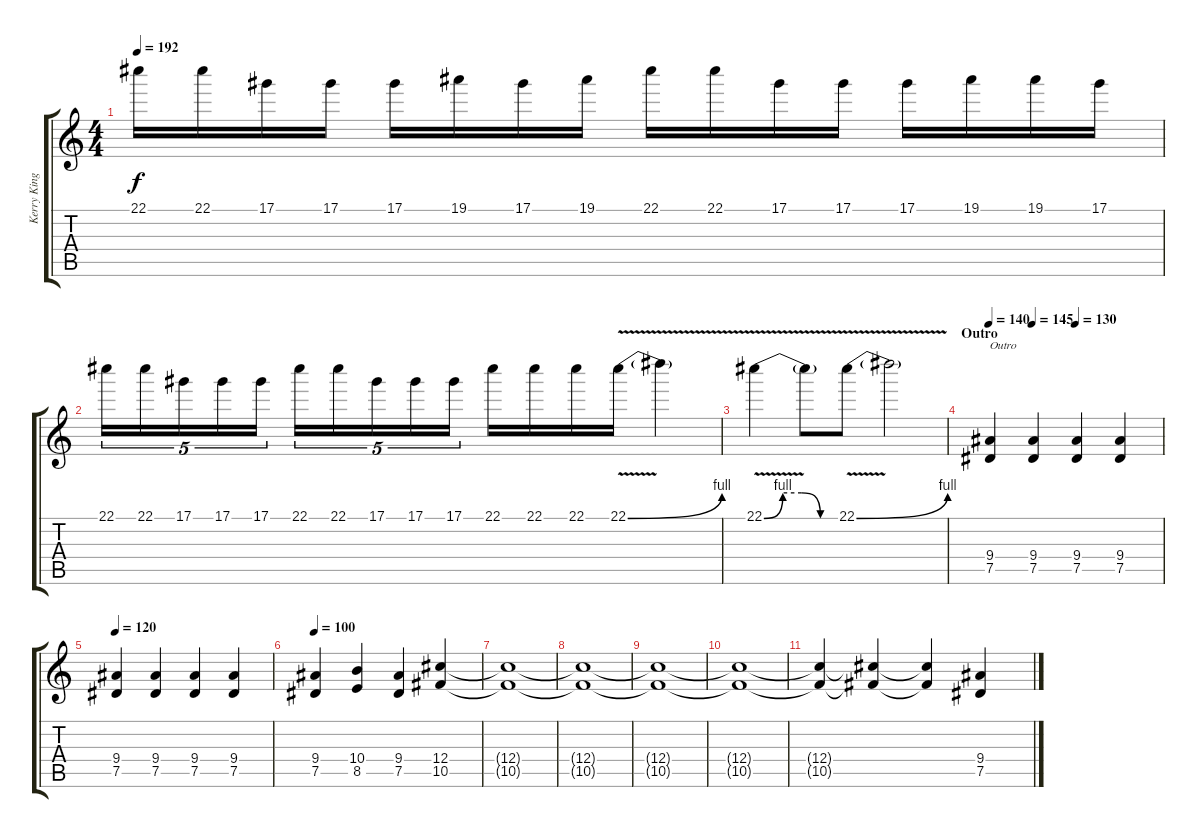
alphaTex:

\track ("Kerry King" "Kerry King") {instrument distortionguitar}
\staff {score tabs}
\tuning (Eb4 Bb3 Gb3 Db3 Ab2 Eb2) {hide}
\ts (4 4)
\tempo 192
\clef g2
\ks c
22.1.16{dy f} 22.1.16 17.1.16 17.1.16 17.1.16 19.1.16 17.1.16 19.1.16 22.1.16 22.1.16 17.1.16 17.1.16 17.1.16 19.1.16 19.1.16 17.1.16 |
22.1.16{tu (5 4)} 22.1.16{tu (5 4)} 17.1.16{tu (5 4)} 17.1.16{tu (5 4)} 17.1.16{tu (5 4)} 22.1.16{tu (5 4)} 22.1.16{tu (5 4)} 17.1.16{tu (5 4)} 17.1.16{tu (5 4)} 17.1.16{tu (5 4)} 22.1.16 22.1.16 22.1.16 22.1{be (bend 0 0 60 4) v}.16 22.1{t}.4 |
22.1{be (custom 0 0 15 4 30 4 45 0 60 0) v}.4 22.1{t}.8 22.1{be (bend 0 0 60 4) v}.8 22.1{t}.2 |
\section ("" "Outro")
\tempo 140
\tempo (145 0.25)
\tempo (130 0.5)
(9.4 7.5).4{txt "Outro"} (9.4 7.5).4 (9.4 7.5).4 (9.4 7.5).4 |
\tempo 120
(9.4 7.5).4 (9.4 7.5).4 (9.4 7.5).4 (9.4 7.5).4 |
\tempo 100
(9.4 7.5).4 (10.4 8.5).4 (9.4 7.5).4 (12.4 10.5).4 |
(12.4{t} 10.5{t}).1 |
(12.4{t} 10.5{t}).1 |
(12.4{t} 10.5{t}).1 |
(12.4{t} 10.5{t}).1 |
(12.4{t} 10.5{t}).4 (12.4{t} 10.5{t}).4 (12.4{t} 10.5{t}).4 (9.4 7.5).4
